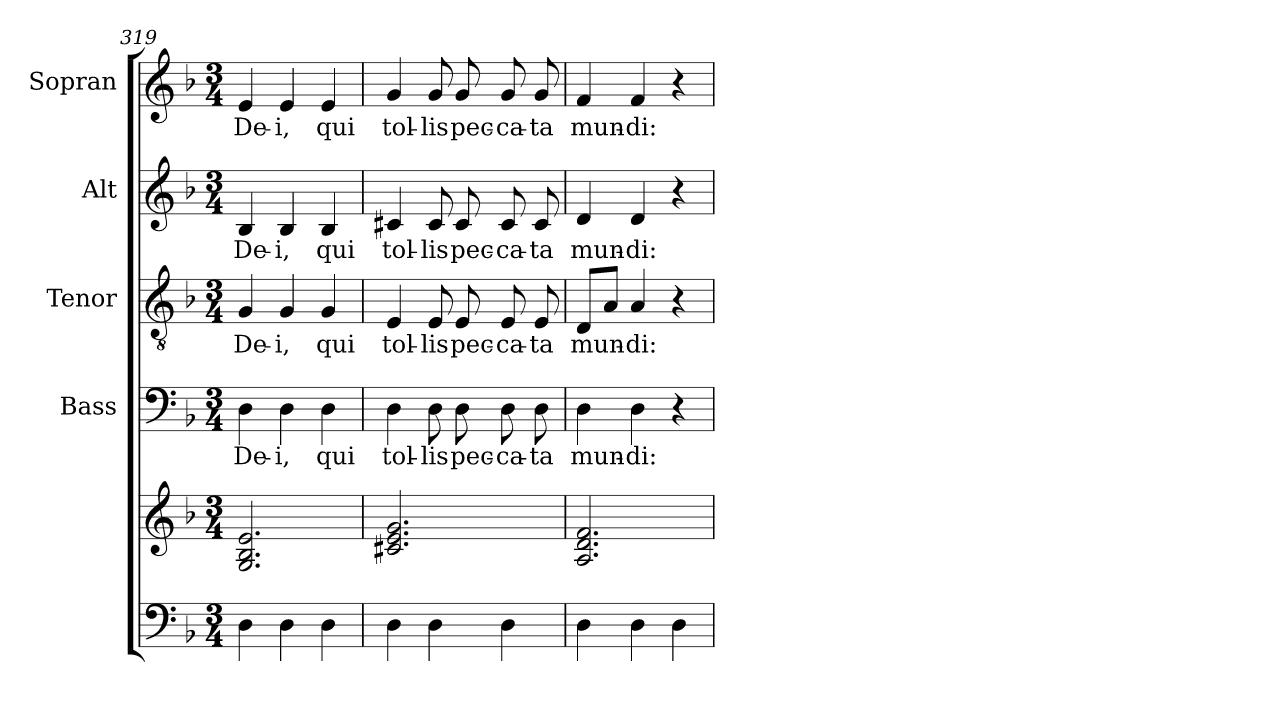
**kern	**kern	**kern	**text	**kern	**text	**kern	**text	**kern	**text
*part5	*part5	*part4	*part4	*part3	*part3	*part2	*part2	*part1	*part1
*staff6	*staff5	*staff4	*staff4	*staff3	*staff3	*staff2	*staff2	*staff1	*staff1
*	*	*I"Bass	*	*I"Tenor	*	*I"Alt	*	*I"Sopran	*
*	*	*I'B.	*	*I'T.	*	*I'A.	*	*I'S.	*
*clefF4	*clefG2	*clefF4	*	*clefGv2	*	*clefG2	*	*clefG2	*
*k[b-]	*k[b-]	*k[b-]	*	*k[b-]	*	*k[b-]	*	*k[b-]	*
*F:	*F:	*F:	*	*F:	*	*F:	*	*F:	*
*M3/4	*M3/4	*M3/4	*	*M3/4	*	*M3/4	*	*M3/4	*
=319	=319	=319	=319	=319	=319	=319	=319	=319	=319
!	!	!	!LO:LY:b	!	!LO:LY:b	!	!LO:LY:b	!	!LO:LY:b
4D\	2.G/ 2.B-/ 2.e/	4D\	De-	4G/	De-	4B-/	De-	4e/	De-
!	!	!	!LO:LY:b	!	!LO:LY:b	!	!LO:LY:b	!	!LO:LY:b
4D\	.	4D\	-i,	4G/	-i,	4B-/	-i,	4e/	-i,
!	!	!	!LO:LY:b	!	!LO:LY:b	!	!LO:LY:b	!	!LO:LY:b
4D\	.	4D\	qui	4G/	qui	4B-/	qui	4e/	qui
=320	=320	=320	=320	=320	=320	=320	=320	=320	=320
!	!	!	!LO:LY:b	!	!LO:LY:b	!	!LO:LY:b	!	!LO:LY:b
4D\	2.c#X/ 2.e/ 2.g/	4D\	tol-	4E/	tol-	4c#X/	tol-	4g/	tol-
!	!	!	!LO:LY:b	!	!LO:LY:b	!	!LO:LY:b	!	!LO:LY:b
4D\	.	8D\	-lis	8E/	-lis	8c#/	-lis	8g/	-lis
!	!	!	!LO:LY:b	!	!LO:LY:b	!	!LO:LY:b	!	!LO:LY:b
.	.	8D\	pec-	8E/	pec-	8c#/	pec-	8g/	pec-
!	!	!	!LO:LY:b	!	!LO:LY:b	!	!LO:LY:b	!	!LO:LY:b
4D\	.	8D\	-ca-	8E/	-ca-	8c#/	-ca-	8g/	-ca-
!	!	!	!LO:LY:b	!	!LO:LY:b	!	!LO:LY:b	!	!LO:LY:b
.	.	8D\	-ta	8E/	-ta	8c#/	-ta	8g/	-ta
=321	=321	=321	=321	=321	=321	=321	=321	=321	=321
!	!	!	!LO:LY:b	!	!LO:LY:b	!	!LO:LY:b	!	!LO:LY:b
4D\	2.A/ 2.d/ 2.f/	4D\	mun-	8D/L	mun-	4d/	mun-	4f/	mun-
.	.	.	.	8A/J	.	.	.	.	.
!	!	!	!LO:LY:b	!	!LO:LY:b	!	!LO:LY:b	!	!LO:LY:b
4D\	.	4D\	-di:	4A/	-di:	4d/	-di:	4f/	-di:
4D\	.	4r	.	4r	.	4r	.	4r	.
=	=	=	=	=	=	=	=	=	=
*-	*-	*-	*-	*-	*-	*-	*-	*-	*-
